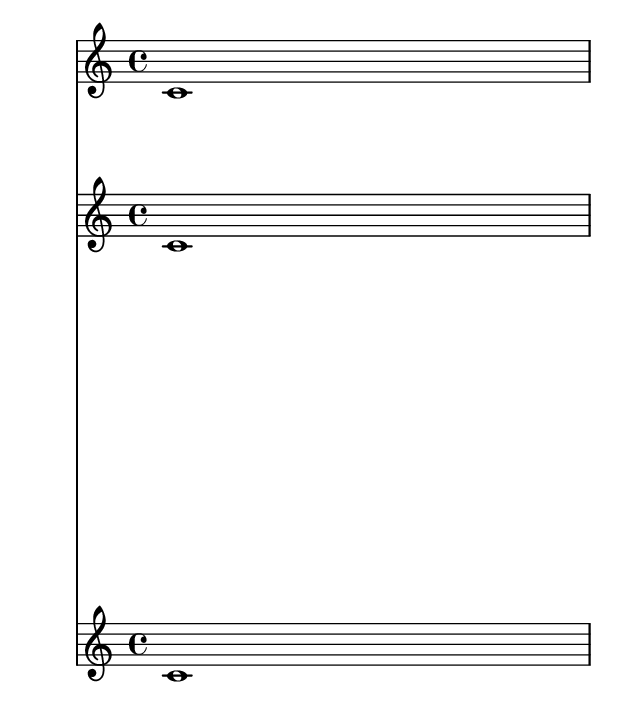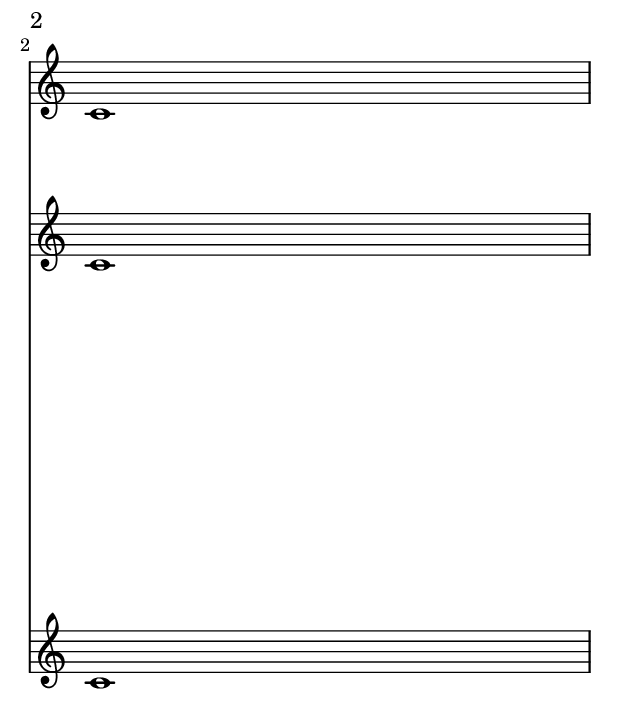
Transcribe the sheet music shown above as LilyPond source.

\version "2.13.39"

#(set-default-paper-size "a6")

\book {

  \header {
    texidoc = "The stretchability property affects the amount that staves will
move under extreme stretching, but it does not affect the default distance
between staves."
  }

  <<
    \new Staff { c'1 \pageBreak c'1 }
    \new Staff \with {
      \override VerticalAxisGroup
        #'default-staff-staff-spacing #'stretchability = #50
    } { c'1 c'1 }
    \new Staff { c'1 c'1 }
  >>
}
